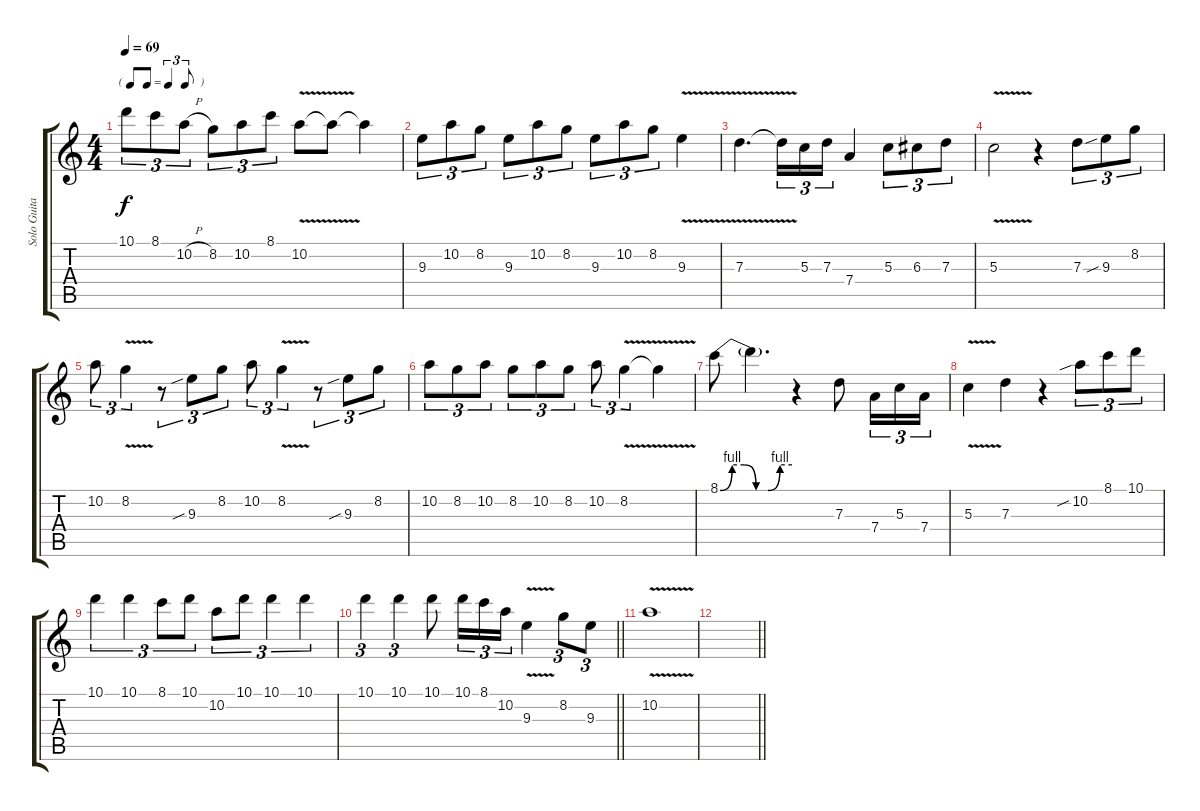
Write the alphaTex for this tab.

\track ("Solo Guitar" "Solo Guita") {instrument electricguitarjazz}
\staff {score tabs}
\tuning (E4 B3 G3 D3 A2 E2) {hide}
\ts (4 4)
\tf triplet8th
\tempo 69
\clef g2
\ks c
10.1.8{tu (3 2) dy f} 8.1.8{tu (3 2)} 10.2{h}.8{tu (3 2)} 8.2.8{tu (3 2)} 10.2.8{tu (3 2)} 8.1.8{tu (3 2)} 10.2{v}.8 10.2{t}.8 10.2{t}.4 |
9.3.8{tu (3 2)} 10.2.8{tu (3 2)} 8.2.8{tu (3 2)} 9.3.8{tu (3 2)} 10.2.8{tu (3 2)} 8.2.8{tu (3 2)} 9.3.8{tu (3 2)} 10.2.8{tu (3 2)} 8.2.8{tu (3 2)} 9.3{v}.4 |
7.3{v}.4{d} 7.3{t}.16{tu (3 2)} 5.3.16{tu (3 2)} 7.3.16{tu (3 2)} 7.4.4 5.3.8{tu (3 2)} 6.3.8{tu (3 2)} 7.3.8{tu (3 2)} |
5.3{v}.2 r.4 7.3.8{tu (3 2)} 9.3{sib}.8{tu (3 2)} 8.2.8{tu (3 2)} |
10.2.8{tu (3 2)} 8.2{v}.4{tu (3 2)} r.8{tu (3 2)} 9.3{sib}.8{tu (3 2)} 8.2.8{tu (3 2)} 10.2.8{tu (3 2)} 8.2{v}.4{tu (3 2)} r.8{tu (3 2)} 9.3{sib}.8{tu (3 2)} 8.2.8{tu (3 2)} |
10.2.8{tu (3 2)} 8.2.8{tu (3 2)} 10.2.8{tu (3 2)} 8.2.8{tu (3 2)} 10.2.8{tu (3 2)} 8.2.8{tu (3 2)} 10.2.8{tu (3 2)} 8.2{v}.4{tu (3 2)} 8.2{t}.4 |
8.1{be (custom 0 0 10 4 20 4 30 0 40 0 50 4 60 4)}.8 8.1{t}.4{d} r.4 7.3.8 7.4.16{tu (3 2)} 5.3.16{tu (3 2)} 7.4.16{tu (3 2)} |
5.3{v}.4 7.3.4 r.4 10.2{sib}.8{tu (3 2)} 8.1.8{tu (3 2)} 10.1.8{tu (3 2)} |
10.1.4{tu (3 2)} 10.1.4{tu (3 2)} 8.1.8{tu (3 2)} 10.1.8{tu (3 2)} 10.2.8{tu (3 2)} 10.1.8{tu (3 2)} 10.1.4{tu (3 2)} 10.1.4{tu (3 2)} |
\barLineRight lightlight
10.1.4{tu (3 2)} 10.1.4{tu (3 2)} 10.1.8 10.1.16{tu (3 2)} 8.1.16{tu (3 2)} 10.2.16{tu (3 2)} 9.3{v}.4 8.2.8{tu (3 2)} 9.3.8{tu (3 2)} |
10.2{v}.1 |
\barLineRight lightlight
